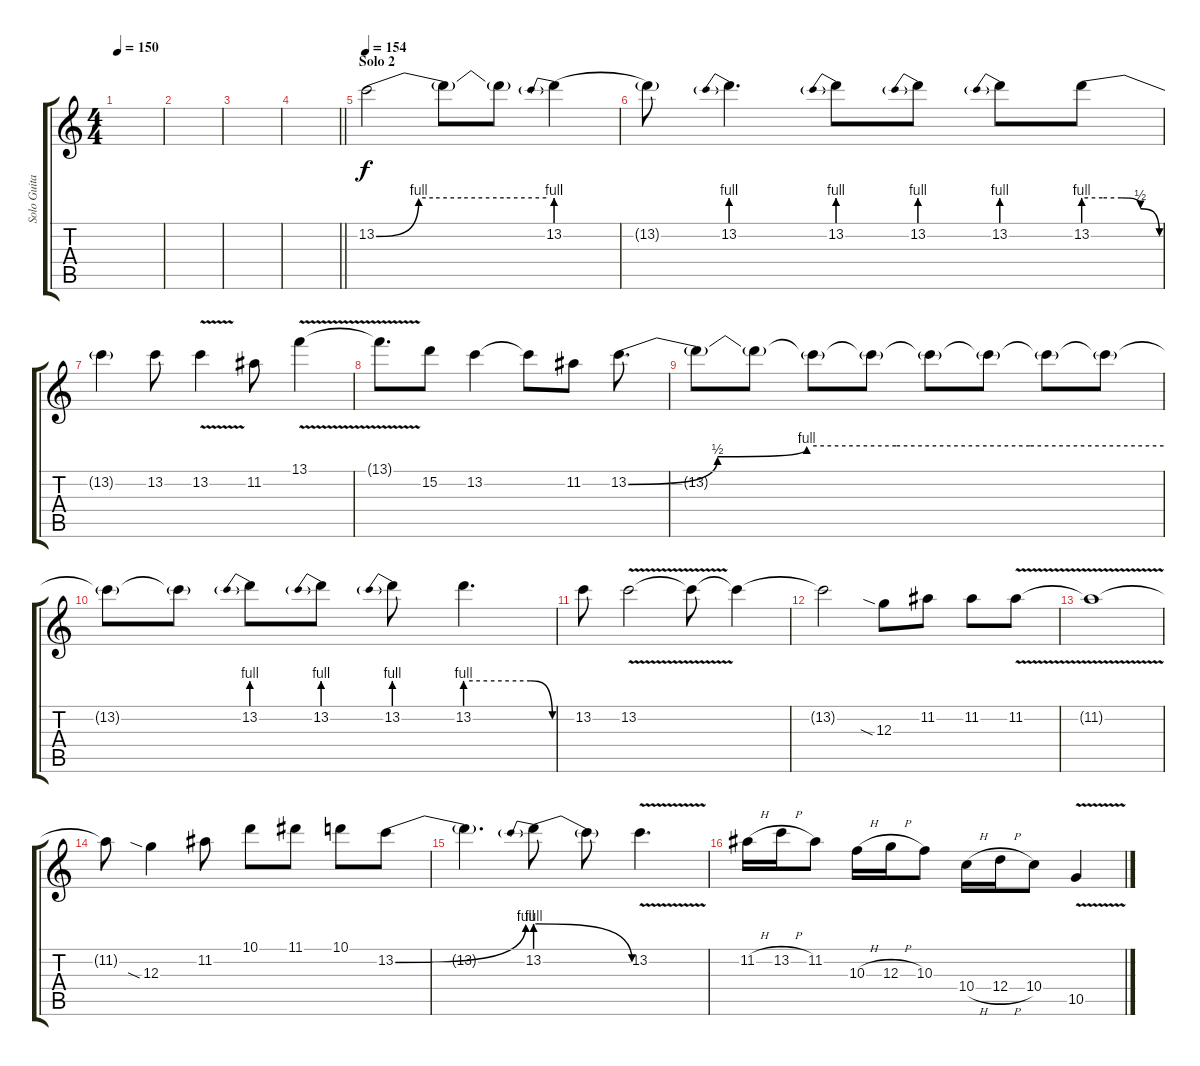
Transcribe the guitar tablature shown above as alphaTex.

\track ("Solo Guitar" "Solo Guita") {instrument distortionguitar}
\staff {score tabs}
\tuning (E4 B3 G3 D3 A2 E2) {hide}
\ts (4 4)
\tempo 150
\clef g2
\ks c
|
|
|
\barLineRight lightlight
|
\section ("" "Solo 2")
\tempo 154
13.2{be (custom 0 0 15 4 20 4 30 4 45 4 60 4)}.2{instrument overdrivenguitar} 13.2{t}.8 13.2{t}.8 13.2{be (prebend 0 4 60 4)}.4 |
13.2{t}.8 13.2{be (prebend 0 4 60 4)}.4{d} 13.2{be (prebend 0 4 60 4)}.8 13.2{be (prebend 0 4 60 4)}.8 13.2{be (prebend 0 4 60 4)}.8 13.2{be (custom 0 4 15 4 30 4 45 2 60 0)}.8 |
13.2{t}.4 13.2.8 13.2{v}.4 11.2.8 13.1{v}.4 |
13.1{t}.8{d} 15.2.8 13.2.4 13.2{t}.8 11.2.8 13.2{be (custom 0 0 10 2 20 4 30 4 45 4 60 4)}.8{d} |
13.2{t}.8 13.2{t}.8 13.2{t}.8 13.2{t}.8 13.2{t}.8 13.2{t}.8 13.2{t}.8 13.2{t}.8 |
13.2{t}.8 13.2{t}.8 13.2{be (prebend 0 4 60 4)}.8 13.2{be (prebend 0 4 60 4)}.8 13.2{be (prebend 0 4 60 4)}.8 13.2{be (custom 0 4 15 4 30 4 45 4 60 0)}.4{d} |
13.2.8 13.2{v}.2 13.2{t}.8 13.2{t}.4 |
13.2{t}.2 12.3{sia}.8 11.2.8 11.2.8 11.2{v}.8 |
11.2{t}.1 |
11.2{t}.8 12.3{sia}.4 11.2.8 10.1.8 11.1.8 10.1.8 13.2{be (bend 0 0 60 4)}.8 |
13.2{t}.4{d} 13.2{be (prebendrelease 0 4 60 0)}.8 13.2{t}.8 13.2{v}.4{d} |
11.2{h}.16 13.2{h}.16 11.2.8 10.3{h}.16 12.3{h}.16 10.3.8 10.4{h}.16 12.4{h}.16 10.4.8 10.5{v}.4
